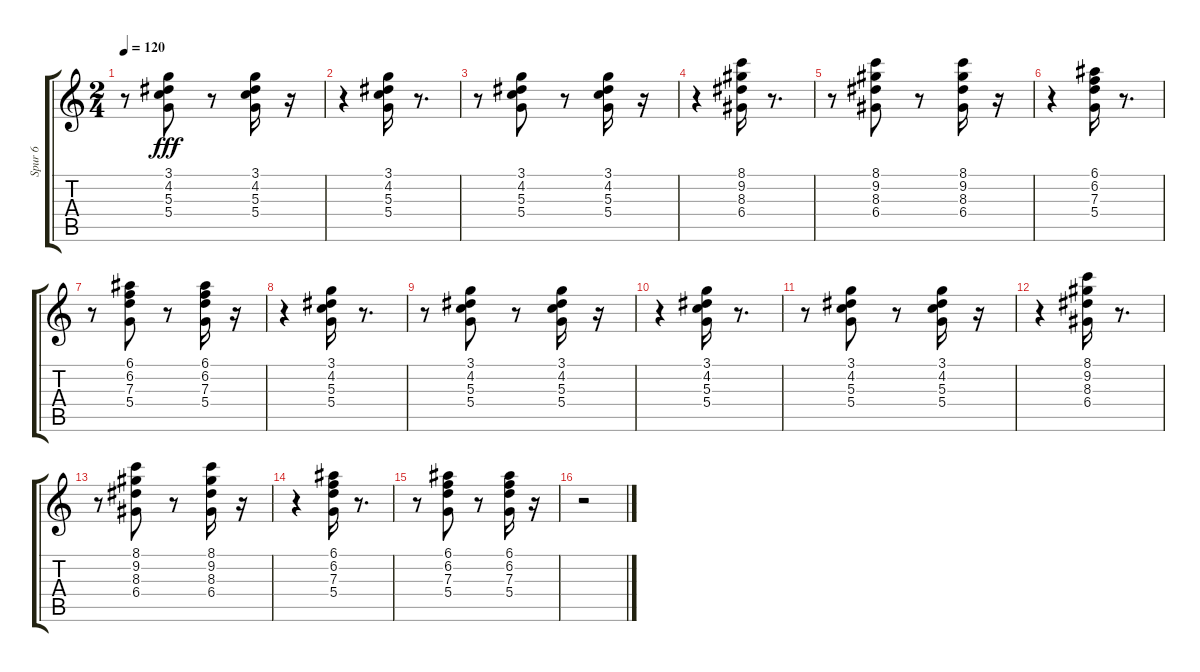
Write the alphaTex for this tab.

\track ("Spur 6" "Spur 6") {instrument acousticguitarnylon}
\staff {score tabs}
\tuning (E4 B3 G3 D3 A2 E2) {hide}
\ts (2 4)
\tempo 120
\clef g2
\ks c
r.8{dy fff} (3.1 4.2 5.3 5.4).8 r.8 (3.1 4.2 5.3 5.4).16 r.16 |
r.4 (3.1 4.2 5.3 5.4).16 r.8{d} |
r.8 (3.1 4.2 5.3 5.4).8 r.8 (3.1 4.2 5.3 5.4).16 r.16 |
r.4 (8.1 9.2 8.3 6.4).16 r.8{d} |
r.8 (8.1 9.2 8.3 6.4).8 r.8 (8.1 9.2 8.3 6.4).16 r.16 |
r.4 (6.1 6.2 7.3 5.4).16 r.8{d} |
r.8 (6.1 6.2 7.3 5.4).8 r.8 (6.1 6.2 7.3 5.4).16 r.16 |
r.4 (3.1 4.2 5.3 5.4).16 r.8{d} |
r.8 (3.1 4.2 5.3 5.4).8 r.8 (3.1 4.2 5.3 5.4).16 r.16 |
r.4 (3.1 4.2 5.3 5.4).16 r.8{d} |
r.8 (3.1 4.2 5.3 5.4).8 r.8 (3.1 4.2 5.3 5.4).16 r.16 |
r.4 (8.1 9.2 8.3 6.4).16 r.8{d} |
r.8 (8.1 9.2 8.3 6.4).8 r.8 (8.1 9.2 8.3 6.4).16 r.16 |
r.4 (6.1 6.2 7.3 5.4).16 r.8{d} |
r.8 (6.1 6.2 7.3 5.4).8 r.8 (6.1 6.2 7.3 5.4).16 r.16 |
r.2
